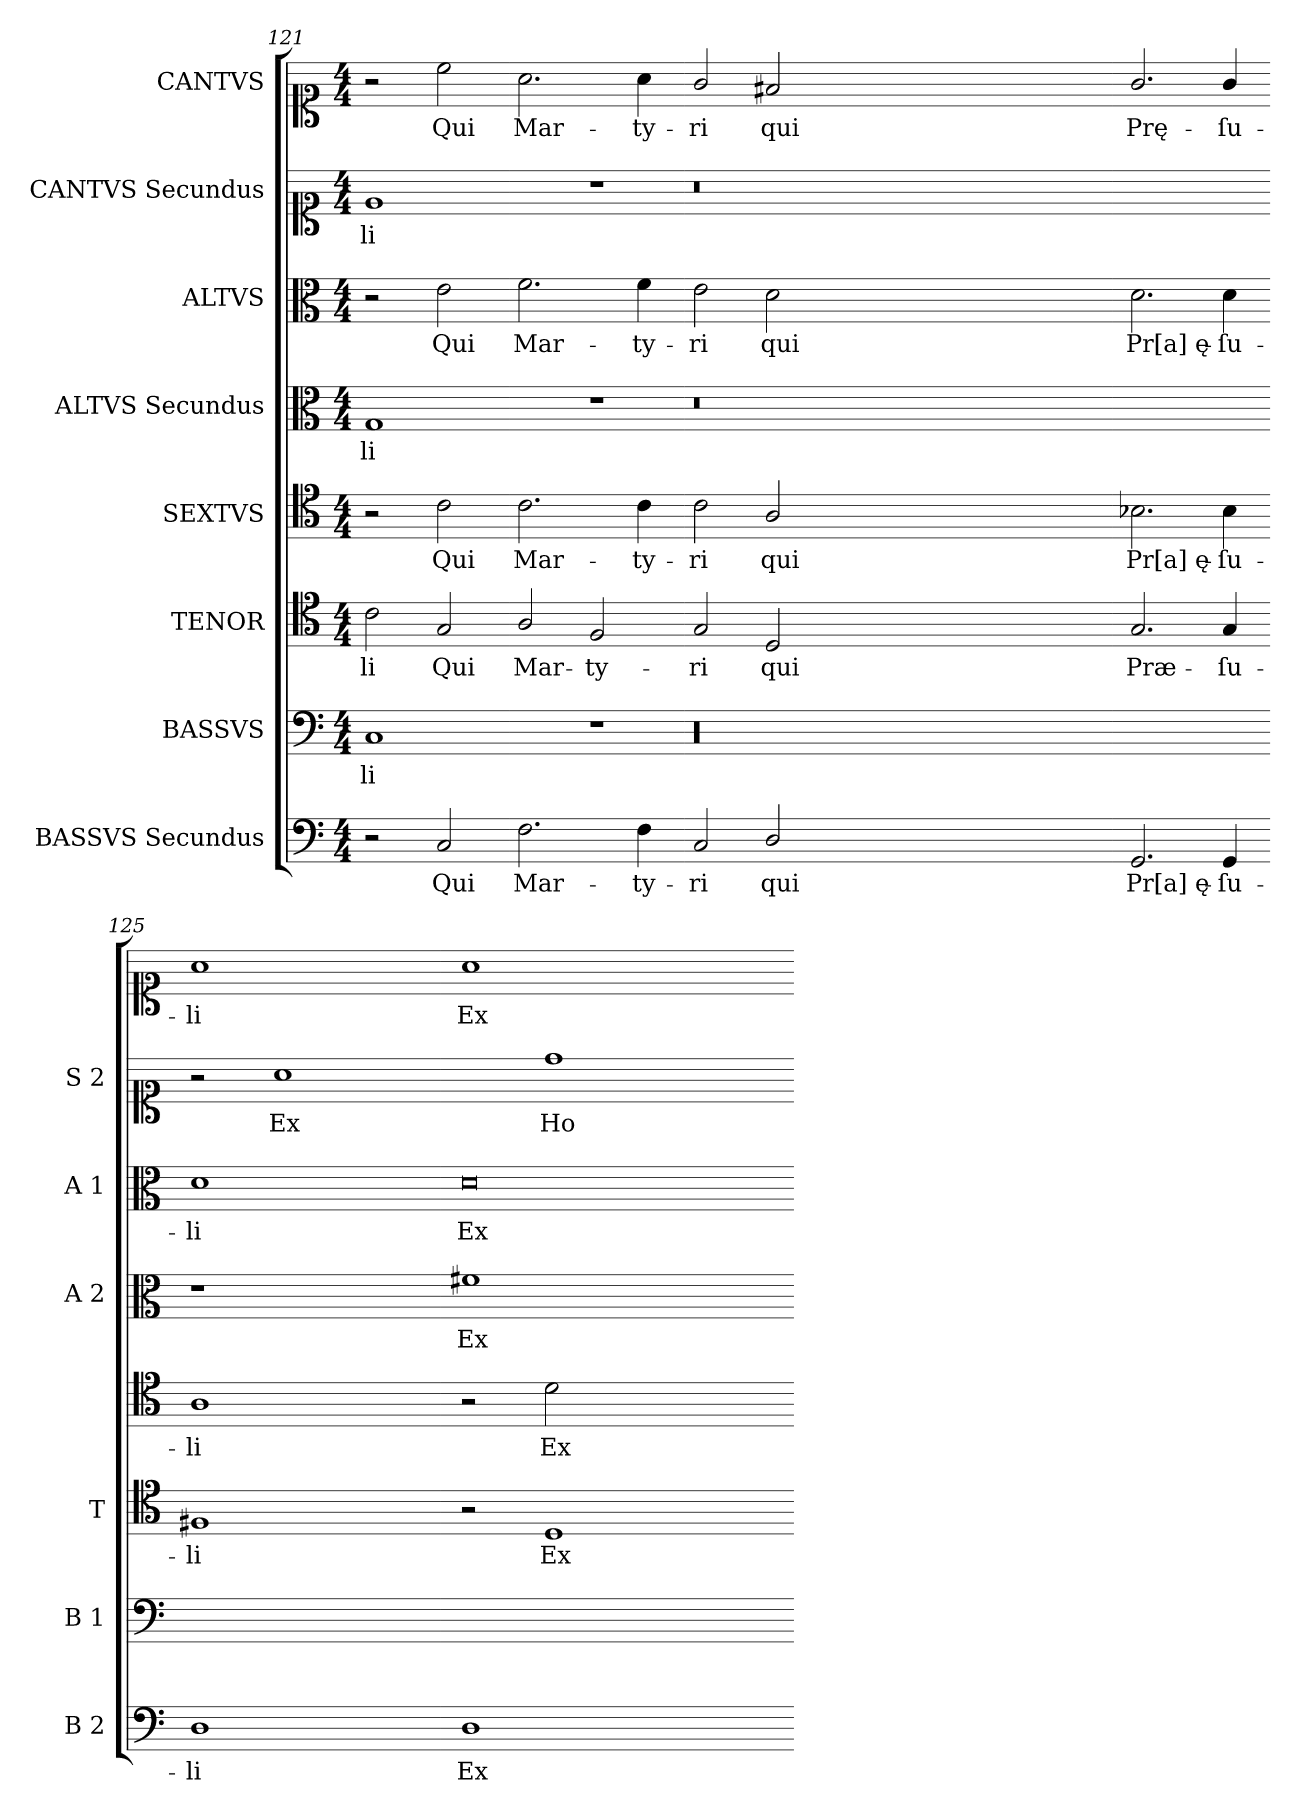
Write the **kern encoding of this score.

**kern	**text	**kern	**text	**kern	**text	**kern	**text	**kern	**text	**kern	**text	**kern	**text	**kern	**text
*part8	*part8	*part7	*part7	*part6	*part6	*part5	*part5	*part4	*part4	*part3	*part3	*part2	*part2	*part1	*part1
*staff8	*staff8	*staff7	*staff7	*staff6	*staff6	*staff5	*staff5	*staff4	*staff4	*staff3	*staff3	*staff2	*staff2	*staff1	*staff1
*I"BASSVS Secundus	*	*I"BASSVS	*	*I"TENOR	*	*I"SEXTVS	*	*I"ALTVS Secundus	*	*I"ALTVS	*	*I"CANTVS Secundus	*	*I"CANTVS	*
*I'B 2	*	*I'B 1	*	*I'T	*	*	*	*I'A 2	*	*I'A 1	*	*I'S 2	*	*	*
*clefF4	*	*clefF4	*	*clefC4	*	*clefC4	*	*clefC3	*	*clefC3	*	*clefC1	*	*clefC1	*
*k[]	*	*k[]	*	*k[]	*	*k[]	*	*k[]	*	*k[]	*	*k[]	*	*k[]	*
*M4/4	*	*M4/4	*	*M4/4	*	*M4/4	*	*M4/4	*	*M4/4	*	*M4/4	*	*M4/4	*
=121	=121	=121	=121	=121	=121	=121	=121	=121	=121	=121	=121	=121	=121	=121	=121
2r	.	1C	-li	2c\	-li	2r	.	1G	-li	2r	.	1e	-li	2r	.
2C/	Qui	.	.	2G/	Qui	2c\	Qui	.	.	2e\	Qui	.	.	2cc\	Qui
=122-	=122-	=122-	=122-	=122-	=122-	=122-	=122-	=122-	=122-	=122-	=122-	=122-	=122-	=122-	=122-
2.F\	Mar-	1r	.	2A/	Mar-	2.c\	Mar-	1r	.	2.f\	Mar-	1r	.	2.a\	Mar-
.	.	.	.	2F/	-ty-	.	.	.	.	.	.	.	.	.	.
4F\	-ty-	.	.	.	.	4c\	-ty-	.	.	4f\	-ty-	.	.	4a\	-ty-
=123-	=123-	=123-	=123-	=123-	=123-	=123-	=123-	=123-	=123-	=123-	=123-	=123-	=123-	=123-	=123-
2C/	-ri	00r	.	2G/	-ri	2c\	-ri	0r	.	2e\	-ri	0r	.	2g/	-ri
2D/	qui	.	.	2D/	qui	2A/	qui	.	.	2d\	qui	.	.	2f#X/	qui
0.ryy	.	.	.	0.ryy	.	0.ryy	.	.	.	0.ryy	.	.	.	0.ryy	.
.	.	.	.	.	.	.	.	0ryy	.	.	.	0ryy	.	.	.
=124-	=124-	=124-	=124-	=124-	=124-	=124-	=124-	=124-	=124-	=124-	=124-	=124-	=124-	=124-	=124-
2.GG/	Pr[a]ę-	1ryy	.	2.G/	Præ-	2.B-X\	Pr[a]ę-	1ryy	.	2.d\	Pr[a]ę-	1ryy	.	2.g/	Prę-
4GG/	ſu-	.	.	4G/	-ſu-	4B-\	ſu-	.	.	4d\	-ſu-	.	.	4g/	-ſu-
=125-	=125-	=125-	=125-	=125-	=125-	=125-	=125-	=125-	=125-	=125-	=125-	=125-	=125-	=125-	=125-
1D	-li	1.ryy	.	1F#X	-li	1A	-li	1r	.	1d	-li	2r	.	1a	-li
.	.	.	.	.	.	.	.	.	.	.	.	1a\	Ex	.	.
2ryy	.	.	.	2ryy	.	2ryy	.	2ryy	.	2ryy	.	.	.	2ryy	.
=126-	=126-	=126-	=126-	=126-	=126-	=126-	=126-	=126-	=126-	=126-	=126-	=126-	=126-	=126-	=126-
1D	Ex	0ryy	.	2r	.	2r	.	1f#X	Ex	0d	Ex	2ryy	.	1a	Ex
.	.	.	.	1D/	Ex	2d\	Ex	.	.	.	.	1dd\	Ho-	.	.
1ryy	.	.	.	.	.	1ryy	.	1ryy	.	.	.	.	.	1ryy	.
.	.	.	.	2ryy	.	.	.	.	.	.	.	2ryy	.	.	.
=-	=-	=-	=-	=-	=-	=-	=-	=-	=-	=-	=-	=-	=-	=-	=-
*-	*-	*-	*-	*-	*-	*-	*-	*-	*-	*-	*-	*-	*-	*-	*-
